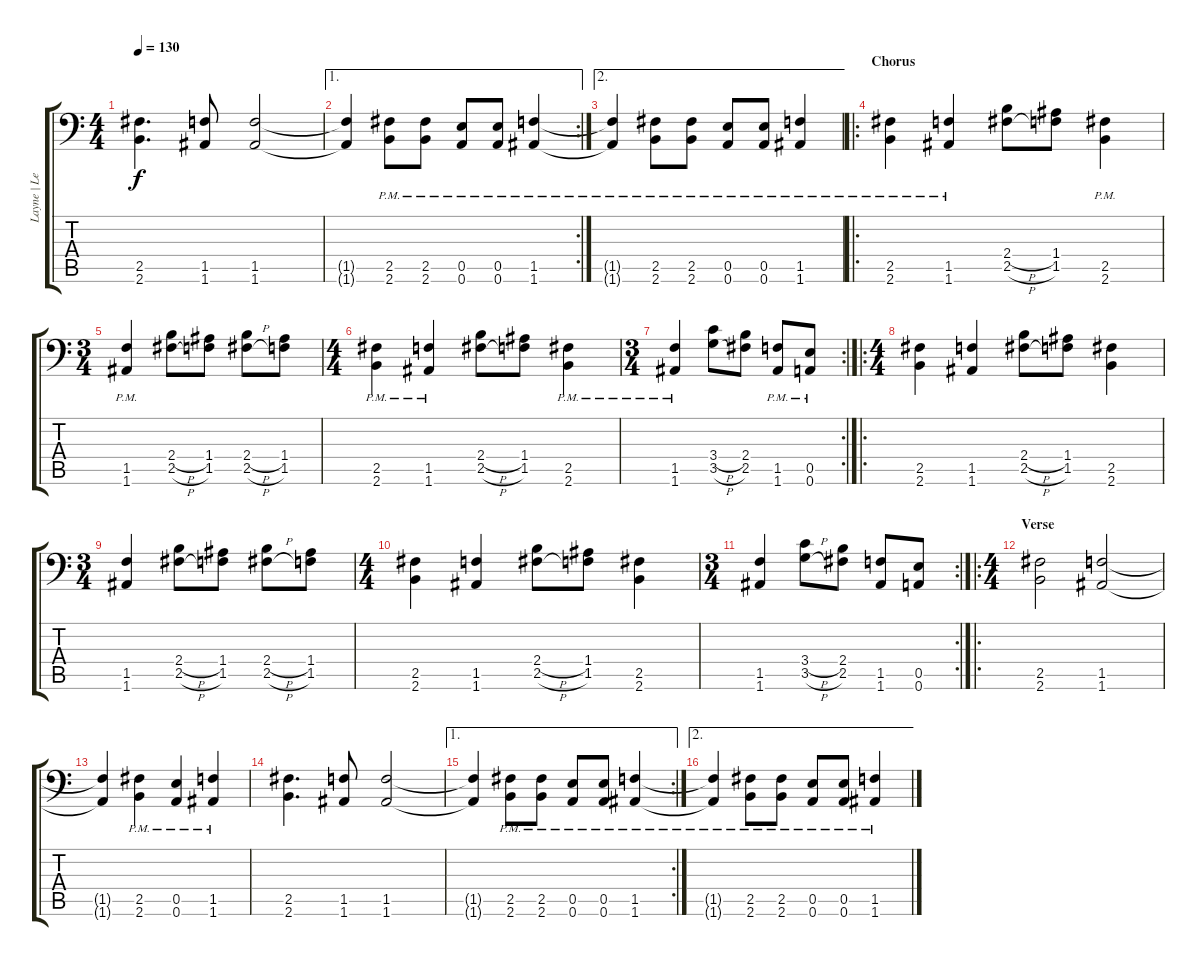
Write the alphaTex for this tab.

\track ("Layne | Lead" "Layne | Le") {instrument distortionguitar}
\staff {score tabs}
\tuning (B3 Gb3 D3 A2 E2 A1) {hide}
\ts (4 4)
\tempo 130
\clef f4
\ks c
(2.5 2.6).4{d dy f} (1.5 1.6).8 (1.5 1.6).2 |
\ae 1
\rc 2
(1.5{t} 1.6{t}).4 (2.5{pm} 2.6{pm}).8 (2.5{pm} 2.6{pm}).8 (0.5{pm} 0.6{pm}).8 (0.5{pm} 0.6{pm}).8 (1.5{pm} 1.6{pm}).4 |
\ae 2
(1.5{pm t} 1.6{pm t}).4 (2.5{pm} 2.6{pm}).8 (2.5{pm} 2.6{pm}).8 (0.5{pm} 0.6{pm}).8 (0.5{pm} 0.6{pm}).8 (1.5{pm} 1.6{pm}).4 |
\ro
\section ("" "Chorus")
(2.5{pm} 2.6{pm}).4 (1.5{pm} 1.6{pm}).4 (2.4{h} 2.5{h}).8 (1.4 1.5).8 (2.5{pm} 2.6{pm}).4 |
\ts (3 4)
(1.5{pm} 1.6{pm}).4 (2.4{h} 2.5{h}).8 (1.4 1.5).8 (2.4{h} 2.5{h}).8 (1.4 1.5).8 |
\ts (4 4)
(2.5{pm} 2.6{pm}).4 (1.5{pm} 1.6{pm}).4 (2.4{h} 2.5{h}).8 (1.4 1.5).8 (2.5{pm} 2.6{pm}).4 |
\rc 2
\ts (3 4)
(1.5{pm} 1.6{pm}).4 (3.4{h} 3.5{h}).8 (2.4 2.5).8 (1.5{pm} 1.6{pm}).8 (0.5{pm} 0.6{pm}).8 |
\ro
\ts (4 4)
(2.5 2.6).4 (1.5 1.6).4 (2.4{h} 2.5{h}).8 (1.4 1.5).8 (2.5 2.6).4 |
\ts (3 4)
(1.5 1.6).4 (2.4{h} 2.5{h}).8 (1.4 1.5).8 (2.4{h} 2.5{h}).8 (1.4 1.5).8 |
\ts (4 4)
(2.5 2.6).4 (1.5 1.6).4 (2.4{h} 2.5{h}).8 (1.4 1.5).8 (2.5 2.6).4 |
\rc 2
\ts (3 4)
(1.5 1.6).4 (3.4{h} 3.5{h}).8 (2.4 2.5).8 (1.5 1.6).8 (0.5 0.6).8 |
\ro
\ts (4 4)
\section ("" "Verse")
(2.5 2.6).2 (1.5 1.6).2 |
(1.5{t} 1.6{t}).4 (2.5{pm} 2.6{pm}).4 (0.5{pm} 0.6{pm}).4 (1.5{pm} 1.6{pm}).4 |
(2.5 2.6).4{d} (1.5 1.6).8 (1.5 1.6).2 |
\ae 1
\rc 2
(1.5{t} 1.6{t}).4 (2.5{pm} 2.6{pm}).8 (2.5{pm} 2.6{pm}).8 (0.5{pm} 0.6{pm}).8 (0.5{pm} 0.6{pm}).8 (1.5{pm} 1.6{pm}).4 |
\ae 2
(1.5{pm t} 1.6{pm t}).4 (2.5{pm} 2.6{pm}).8 (2.5{pm} 2.6{pm}).8 (0.5{pm} 0.6{pm}).8 (0.5{pm} 0.6{pm}).8 (1.5{pm} 1.6{pm}).4
